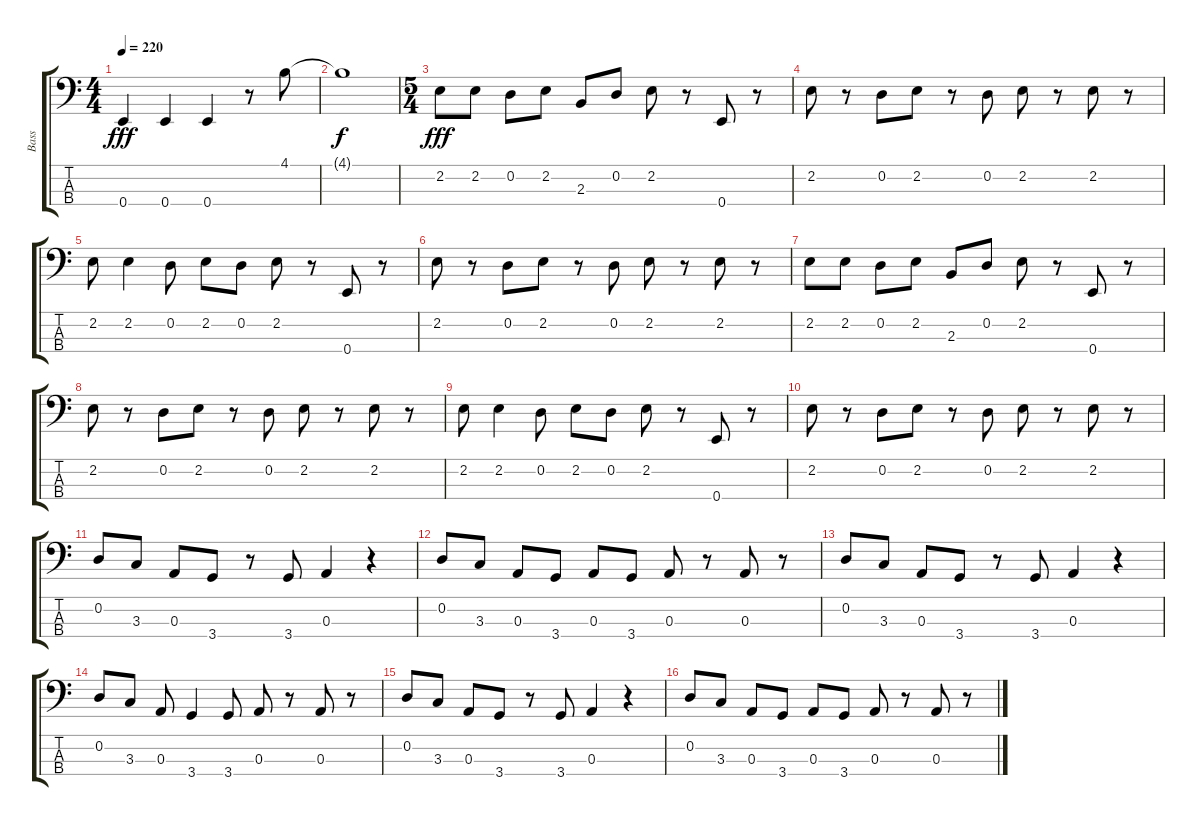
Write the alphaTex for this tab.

\track ("Bass" "Bass") {instrument electricbasspick}
\staff {score tabs}
\tuning (G2 D2 A1 E1) {hide}
\ts (4 4)
\tempo 220
\clef f4
\ks c
0.4.4{dy fff} 0.4.4 0.4.4 r.8 4.1.8 |
4.1{t}.1{dy f} |
\ts (5 4)
2.2.8{dy fff} 2.2.8 0.2.8 2.2.8 2.3.8 0.2.8 2.2.8 r.8 0.4.8 r.8 |
2.2.8 r.8 0.2.8 2.2.8 r.8 0.2.8 2.2.8 r.8 2.2.8 r.8 |
2.2.8 2.2.4 0.2.8 2.2.8 0.2.8 2.2.8 r.8 0.4.8 r.8 |
2.2.8 r.8 0.2.8 2.2.8 r.8 0.2.8 2.2.8 r.8 2.2.8 r.8 |
2.2.8 2.2.8 0.2.8 2.2.8 2.3.8 0.2.8 2.2.8 r.8 0.4.8 r.8 |
2.2.8 r.8 0.2.8 2.2.8 r.8 0.2.8 2.2.8 r.8 2.2.8 r.8 |
2.2.8 2.2.4 0.2.8 2.2.8 0.2.8 2.2.8 r.8 0.4.8 r.8 |
2.2.8 r.8 0.2.8 2.2.8 r.8 0.2.8 2.2.8 r.8 2.2.8 r.8 |
0.2.8 3.3.8 0.3.8 3.4.8 r.8 3.4.8 0.3.4 r.4 |
0.2.8 3.3.8 0.3.8 3.4.8 0.3.8 3.4.8 0.3.8 r.8 0.3.8 r.8 |
0.2.8 3.3.8 0.3.8 3.4.8 r.8 3.4.8 0.3.4 r.4 |
0.2.8 3.3.8 0.3.8 3.4.4 3.4.8 0.3.8 r.8 0.3.8 r.8 |
0.2.8 3.3.8 0.3.8 3.4.8 r.8 3.4.8 0.3.4 r.4 |
0.2.8 3.3.8 0.3.8 3.4.8 0.3.8 3.4.8 0.3.8 r.8 0.3.8 r.8
